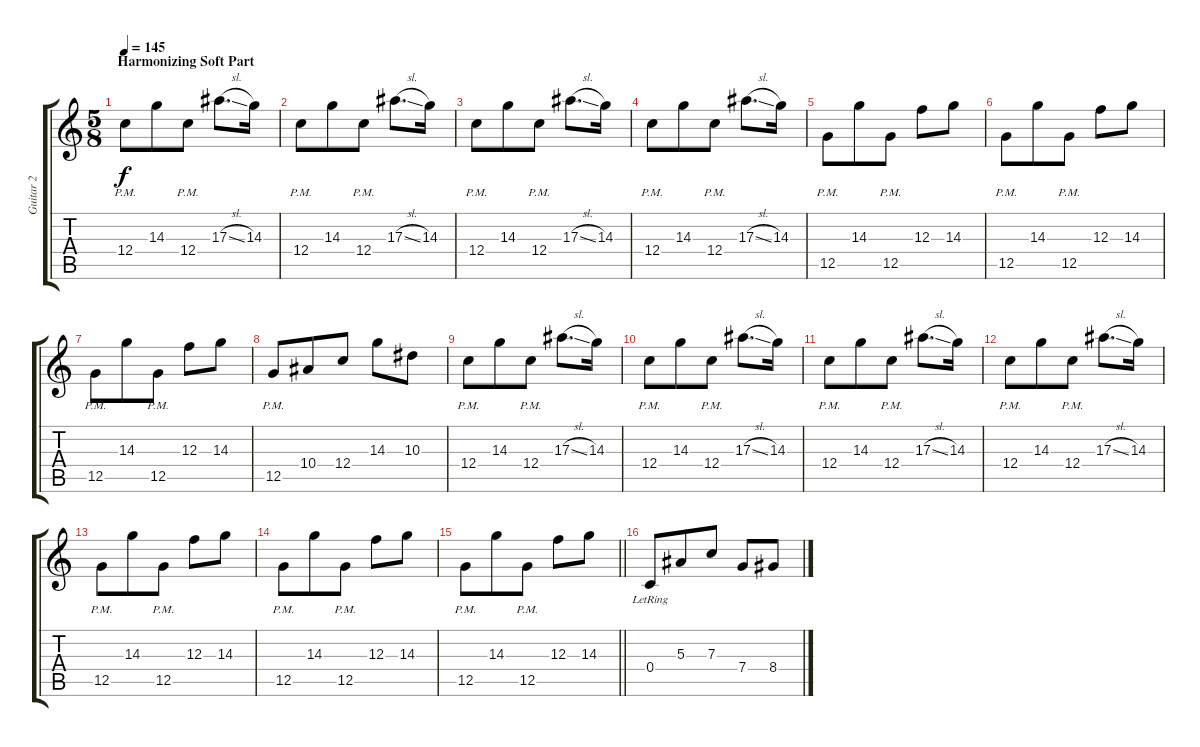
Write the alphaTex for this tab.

\track ("Guitar 2" "Guitar 2") {instrument distortionguitar}
\staff {score tabs}
\tuning (D4 A3 F3 C3 G2 C2) {hide}
\ts (5 8)
\section ("" "Harmonizing Soft Part")
\tempo 145
\clef g2
\ks c
12.4{pm}.8{dy f balance 0 instrument distortionguitar} 14.3.8 12.4{pm}.8 17.3{sl}.8{d} 14.3.16 |
12.4{pm}.8 14.3.8 12.4{pm}.8 17.3{sl}.8{d} 14.3.16 |
12.4{pm}.8 14.3.8 12.4{pm}.8 17.3{sl}.8{d} 14.3.16 |
12.4{pm}.8 14.3.8 12.4{pm}.8 17.3{sl}.8{d} 14.3.16 |
12.5{pm}.8 14.3.8 12.5{pm}.8 12.3.8 14.3.8 |
12.5{pm}.8 14.3.8 12.5{pm}.8 12.3.8 14.3.8 |
12.5{pm}.8 14.3.8 12.5{pm}.8 12.3.8 14.3.8 |
12.5{pm}.8 10.4.8 12.4.8 14.3.8 10.3.8 |
12.4{pm}.8 14.3.8 12.4{pm}.8 17.3{sl}.8{d} 14.3.16 |
12.4{pm}.8 14.3.8 12.4{pm}.8 17.3{sl}.8{d} 14.3.16 |
12.4{pm}.8 14.3.8 12.4{pm}.8 17.3{sl}.8{d} 14.3.16 |
12.4{pm}.8 14.3.8 12.4{pm}.8 17.3{sl}.8{d} 14.3.16 |
12.5{pm}.8 14.3.8 12.5{pm}.8 12.3.8 14.3.8 |
12.5{pm}.8 14.3.8 12.5{pm}.8 12.3.8 14.3.8 |
\barLineRight lightlight
12.5{pm}.8 14.3.8 12.5{pm}.8 12.3.8 14.3.8 |
\section ("" "")
0.4{lr}.8 5.3.8{instrument distortionguitar} 7.3.8 7.4.8 8.4.8
